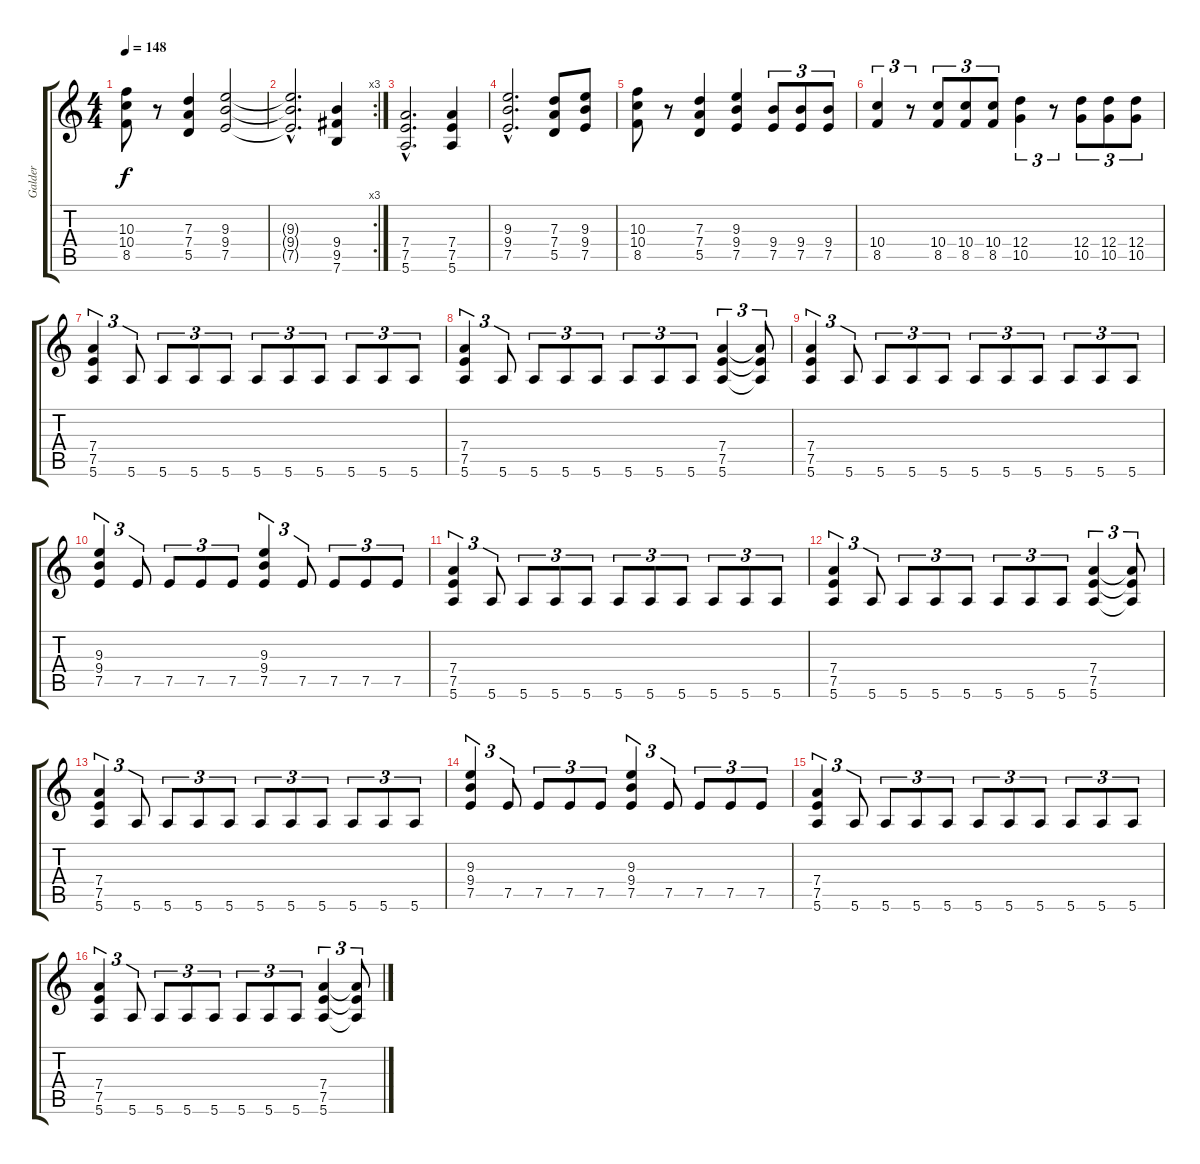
\track ("Galder     ( Guitar )" "Galder    ") {instrument distortionguitar}
\staff {score tabs}
\tuning (E4 B3 G3 D3 A2 E2) {hide}
\ts (4 4)
\tempo 148
\clef g2
\ks c
(10.3 10.4 8.5).8{dy f} r.8 (7.3 7.4 5.5).4 (9.3 9.4 7.5).2 |
\rc 3
(9.3{hac t} 9.4{hac t} 7.5{hac t}).2{d} (9.4 9.5 7.6).4 |
(7.4{hac} 7.5{hac} 5.6{hac}).2{d} (7.4 7.5 5.6).4 |
(9.3{hac} 9.4{hac} 7.5{hac}).2{d} (7.3 7.4 5.5).8 (9.3 9.4 7.5).8 |
(10.3 10.4 8.5).8 r.8 (7.3 7.4 5.5).4 (9.3 9.4 7.5).4 (9.4 7.5).8{tu (3 2)} (9.4 7.5).8{tu (3 2)} (9.4 7.5).8{tu (3 2)} |
(10.4 8.5).4{tu (3 2)} r.8{tu (3 2)} (10.4 8.5).8{tu (3 2)} (10.4 8.5).8{tu (3 2)} (10.4 8.5).8{tu (3 2)} (12.4 10.5).4{tu (3 2)} r.8{tu (3 2)} (12.4 10.5).8{tu (3 2)} (12.4 10.5).8{tu (3 2)} (12.4 10.5).8{tu (3 2)} |
(7.4 7.5 5.6).4{tu (3 2)} 5.6.8{tu (3 2)} 5.6.8{tu (3 2)} 5.6.8{tu (3 2)} 5.6.8{tu (3 2)} 5.6.8{tu (3 2)} 5.6.8{tu (3 2)} 5.6.8{tu (3 2)} 5.6.8{tu (3 2)} 5.6.8{tu (3 2)} 5.6.8{tu (3 2)} |
(7.4 7.5 5.6).4{tu (3 2)} 5.6.8{tu (3 2)} 5.6.8{tu (3 2)} 5.6.8{tu (3 2)} 5.6.8{tu (3 2)} 5.6.8{tu (3 2)} 5.6.8{tu (3 2)} 5.6.8{tu (3 2)} (7.4 7.5 5.6).4{tu (3 2)} (7.4{t} 7.5{t} 5.6{t}).8{tu (3 2)} |
(7.4 7.5 5.6).4{tu (3 2)} 5.6.8{tu (3 2)} 5.6.8{tu (3 2)} 5.6.8{tu (3 2)} 5.6.8{tu (3 2)} 5.6.8{tu (3 2)} 5.6.8{tu (3 2)} 5.6.8{tu (3 2)} 5.6.8{tu (3 2)} 5.6.8{tu (3 2)} 5.6.8{tu (3 2)} |
(9.3 9.4 7.5).4{tu (3 2)} 7.5.8{tu (3 2)} 7.5.8{tu (3 2)} 7.5.8{tu (3 2)} 7.5.8{tu (3 2)} (9.3 9.4 7.5).4{tu (3 2)} 7.5.8{tu (3 2)} 7.5.8{tu (3 2)} 7.5.8{tu (3 2)} 7.5.8{tu (3 2)} |
(7.4 7.5 5.6).4{tu (3 2)} 5.6.8{tu (3 2)} 5.6.8{tu (3 2)} 5.6.8{tu (3 2)} 5.6.8{tu (3 2)} 5.6.8{tu (3 2)} 5.6.8{tu (3 2)} 5.6.8{tu (3 2)} 5.6.8{tu (3 2)} 5.6.8{tu (3 2)} 5.6.8{tu (3 2)} |
(7.4 7.5 5.6).4{tu (3 2)} 5.6.8{tu (3 2)} 5.6.8{tu (3 2)} 5.6.8{tu (3 2)} 5.6.8{tu (3 2)} 5.6.8{tu (3 2)} 5.6.8{tu (3 2)} 5.6.8{tu (3 2)} (7.4 7.5 5.6).4{tu (3 2)} (7.4{t} 7.5{t} 5.6{t}).8{tu (3 2)} |
(7.4 7.5 5.6).4{tu (3 2)} 5.6.8{tu (3 2)} 5.6.8{tu (3 2)} 5.6.8{tu (3 2)} 5.6.8{tu (3 2)} 5.6.8{tu (3 2)} 5.6.8{tu (3 2)} 5.6.8{tu (3 2)} 5.6.8{tu (3 2)} 5.6.8{tu (3 2)} 5.6.8{tu (3 2)} |
(9.3 9.4 7.5).4{tu (3 2)} 7.5.8{tu (3 2)} 7.5.8{tu (3 2)} 7.5.8{tu (3 2)} 7.5.8{tu (3 2)} (9.3 9.4 7.5).4{tu (3 2)} 7.5.8{tu (3 2)} 7.5.8{tu (3 2)} 7.5.8{tu (3 2)} 7.5.8{tu (3 2)} |
(7.4 7.5 5.6).4{tu (3 2)} 5.6.8{tu (3 2)} 5.6.8{tu (3 2)} 5.6.8{tu (3 2)} 5.6.8{tu (3 2)} 5.6.8{tu (3 2)} 5.6.8{tu (3 2)} 5.6.8{tu (3 2)} 5.6.8{tu (3 2)} 5.6.8{tu (3 2)} 5.6.8{tu (3 2)} |
(7.4 7.5 5.6).4{tu (3 2)} 5.6.8{tu (3 2)} 5.6.8{tu (3 2)} 5.6.8{tu (3 2)} 5.6.8{tu (3 2)} 5.6.8{tu (3 2)} 5.6.8{tu (3 2)} 5.6.8{tu (3 2)} (7.4 7.5 5.6).4{tu (3 2)} (7.4{t} 7.5{t} 5.6{t}).8{tu (3 2)}
